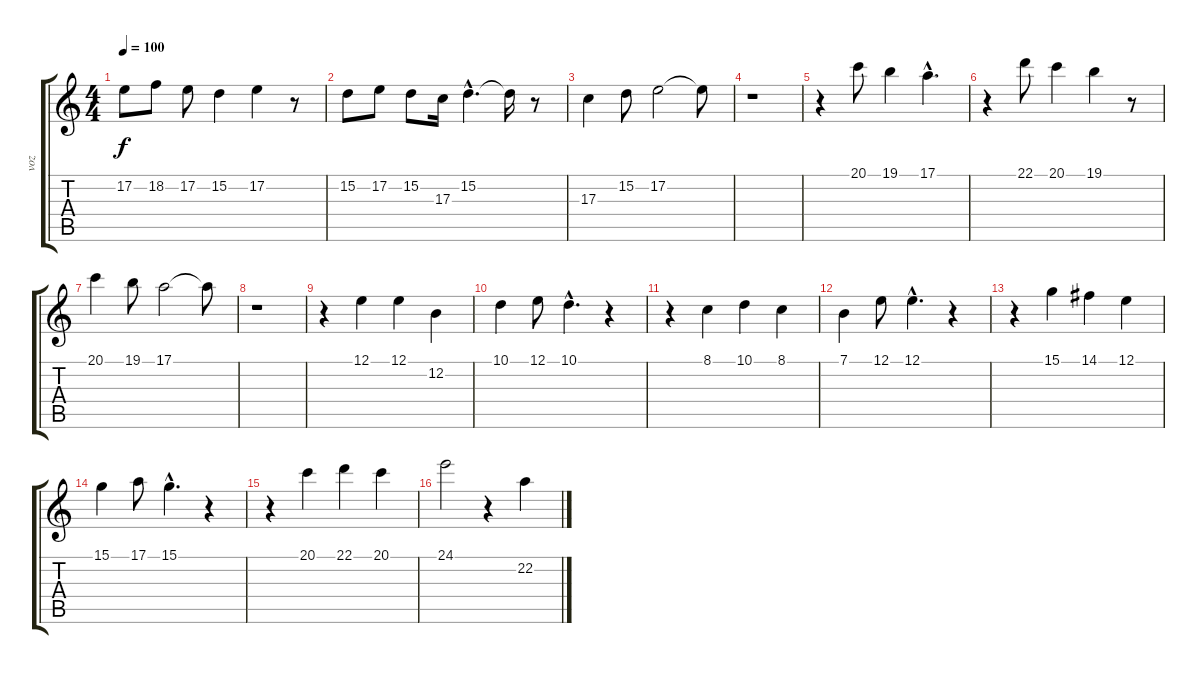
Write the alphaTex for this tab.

\track ("voz" "voz") {instrument oboe}
\staff {score tabs}
\tuning (E4 B3 G3 D3 A2 E2) {hide}
\ts (4 4)
\tempo 100
\clef g2
\ks c
17.2.8{dy f} 18.2.8 17.2.8 15.2.4 17.2.4 r.8 |
15.2.8 17.2.8 15.2.8 17.3.16 15.2{hac}.4{d} 15.2{t}.16 r.8 |
17.3.4 15.2.8 17.2.2 17.2{t}.8 |
r.1 |
r.4 20.1.8 19.1.4 17.1{hac}.4{d} |
r.4 22.1.8 20.1.4 19.1.4 r.8 |
20.1.4 19.1.8 17.1.2 17.1{t}.8 |
r.1 |
r.4 12.1.4 12.1.4 12.2.4 |
10.1.4 12.1.8 10.1{hac}.4{d} r.4 |
r.4 8.1.4 10.1.4 8.1.4 |
7.1.4 12.1.8 12.1{hac}.4{d} r.4 |
r.4 15.1.4 14.1.4 12.1.4 |
15.1.4 17.1.8 15.1{hac}.4{d} r.4 |
r.4 20.1.4 22.1.4 20.1.4 |
24.1.2 r.4 22.2.4
